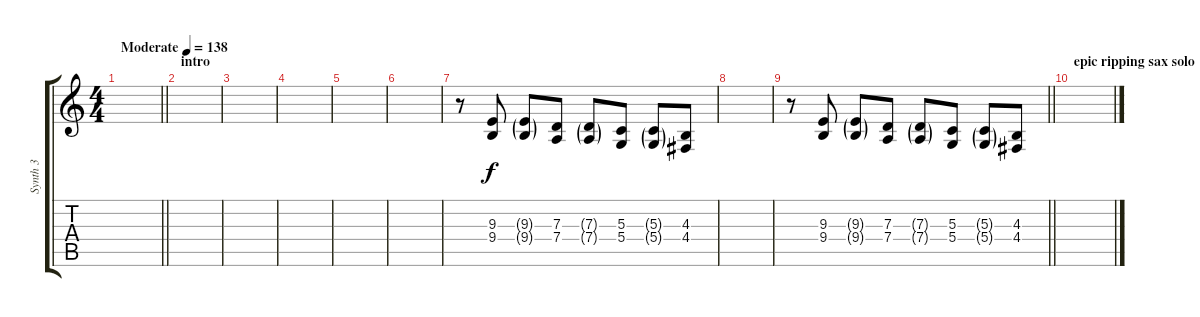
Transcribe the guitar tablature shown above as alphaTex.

\track ("Synth 3" "Synth 3") {instrument choiraahs}
\staff {score tabs}
\tuning (E4 B3 G3 D3 A2 E2) {hide}
\ts (4 4)
\tempo (138 "Moderate")
\clef g2
\barLineRight lightlight
\ks c
|
\section ("" "intro")
|
|
|
|
|
r.8 (9.3 9.4).8 (9.3{g} 9.4{g}).8 (7.3 7.4).8 (7.3{g} 7.4{g}).8 (5.3 5.4).8 (5.3{g} 5.4{g}).8 (4.3 4.4).8 |
|
\barLineRight lightlight
r.8 (9.3 9.4).8 (9.3{g} 9.4{g}).8 (7.3 7.4).8 (7.3{g} 7.4{g}).8 (5.3 5.4).8 (5.3{g} 5.4{g}).8 (4.3 4.4).8 |
\section ("" "epic ripping sax solo")
